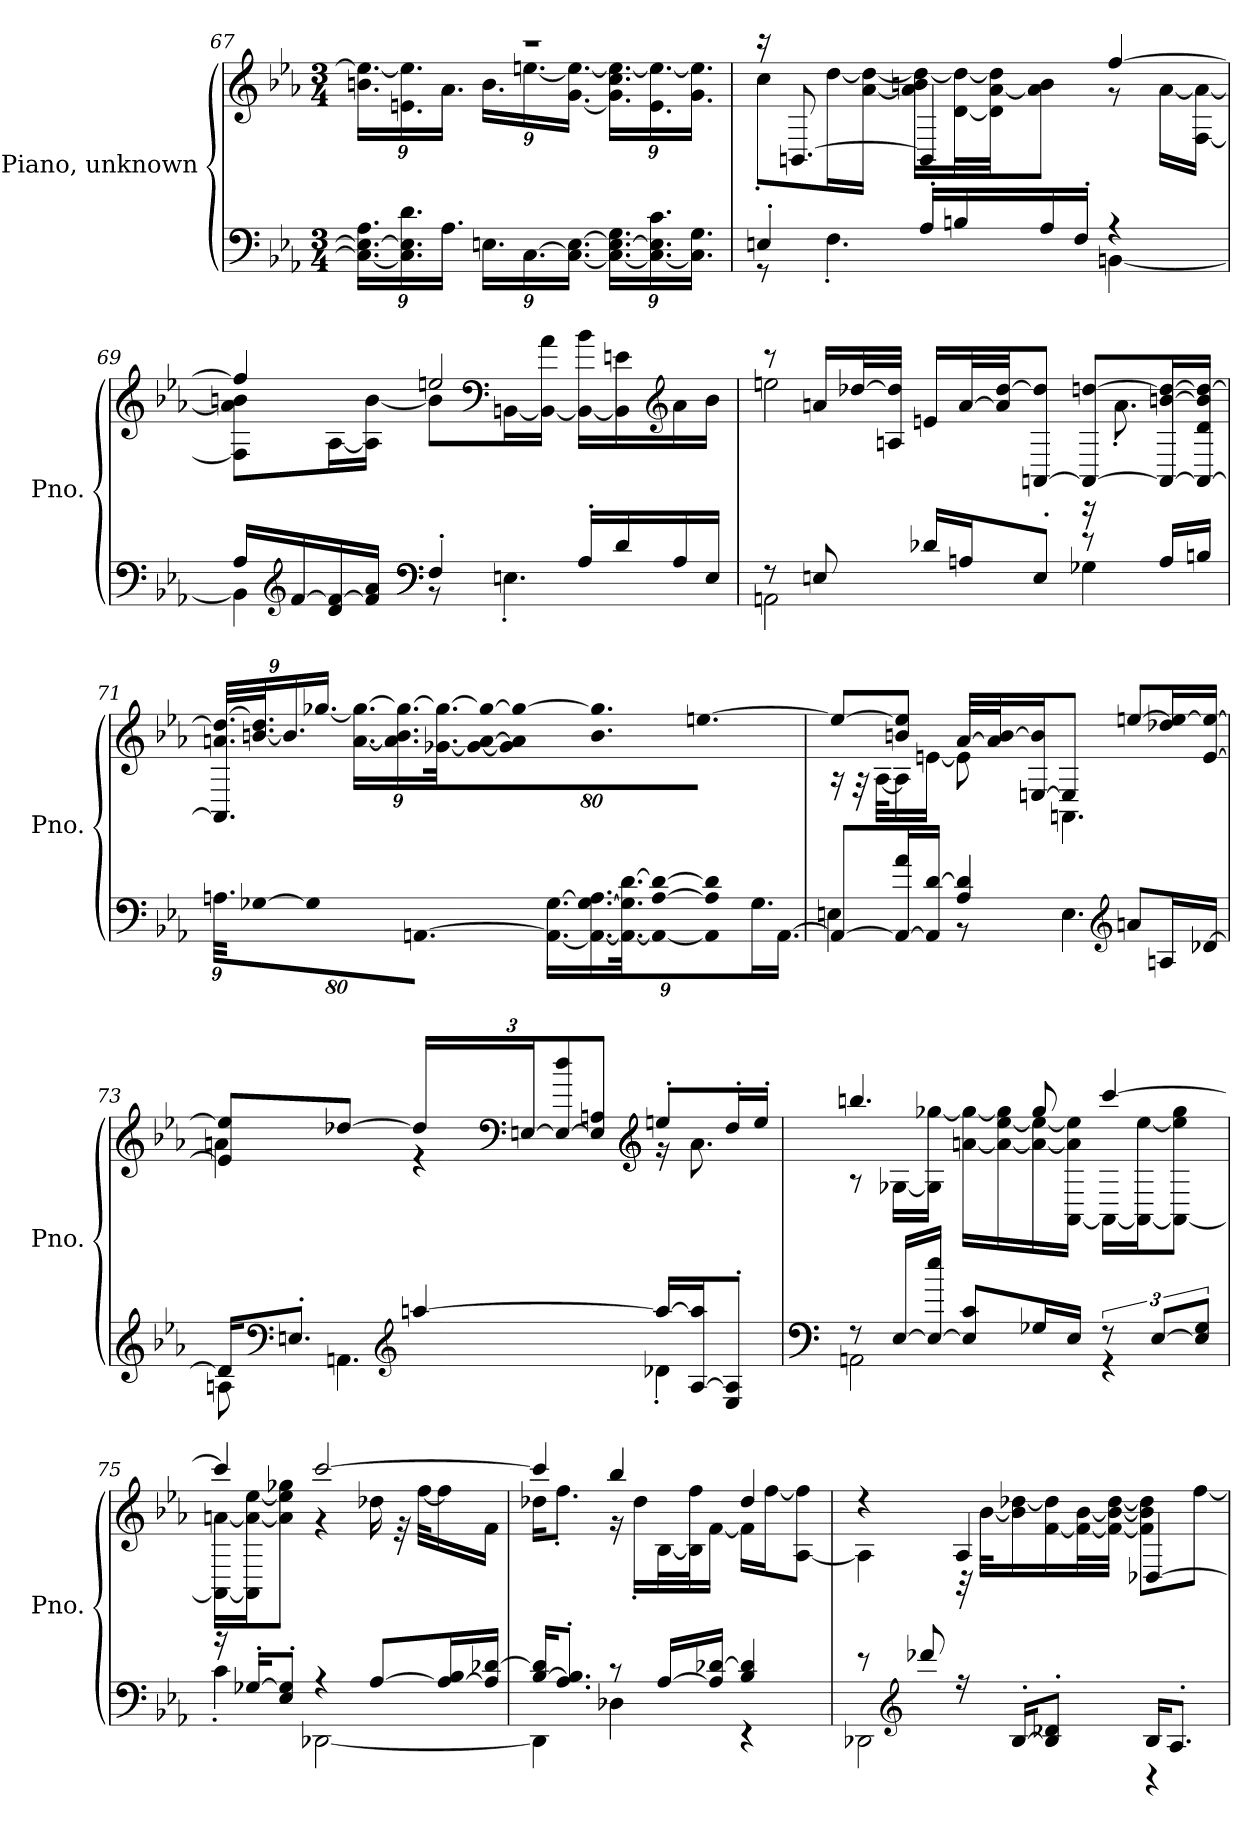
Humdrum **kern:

**kern	**kern
*part1	*part1
*staff2	*staff1
*I"Piano, unknown	*
*I'Pno.	*
*clefF4	*clefG2
*k[b-e-a-]	*k[b-e-a-]
*M3/4	*M3/4
=67	=67
*	*^
*Xbrackettup	*	*Xbrackettup
18.C\_ 18.E\_ 18.A-\LL	2.r	18.bn\ 18.ee\_LL
18.C\] 18.E\] 18.d\	.	18.en\ 18.ee\]
18.A-\JJ	.	18.a-\JJ
18.En\LL	.	18.b\LL
[18.C\	.	[18.een\
18.C\_ [18.E\JJ	.	[18.g\ 18.ee\_JJ
18.C\_ 18.E\_ 18.G\LL	.	18.g\] 18.cc\ 18.ee\_LL
18.C\_ 18.E\] 18.c\	.	18.e\ 18.ee\_
18.C\] 18.G\JJ	.	18.g\ 18.ee\]JJ
!!LO:LB:g=z	!!
=68	=68	=68
*^	*	*
4En'/	8r	16r	8cc'\L
.	.	[8.BBn/	.
.	4.F'\	.	[16dd\L
.	.	.	[16a-\ 16dd\_JJ
16A-'/LL	.	4BB/]	16a-\] 16bn\ 16dd\_LL
16Bn/	.	.	[32d\ 32dd\_L
.	.	.	32d\] [32a-\ 32dd\]JJ
16A-/	.	.	8a-\] 8b\J
16F'/JJ	.	.	.
4r	[4BBn\	[4ff/	8r
.	.	.	[16a-\LL
.	.	.	[16F\ 16a-\_JJ
=69	=69	=69	=69
16A-/LL	4BB\]	4ff/]	8F\] 8a-\] 8bn\L
*clefG2	*	*	*
[16f/	.	.	.
16d/ 16f/_	.	.	[16A-\L
16f/] 16a-/JJ	.	.	16A-\] [16b\JJ
*clefF4	*	*	*
4F'/	8r	2een/	8b\L]
*	*	*clefF4	*
.	4.En'\	.	[16BBn\L
.	.	.	16BB\_ 16a-\JJ
16A-'/LL	.	.	16BB\_ 16b\LL
16d/	.	.	16BB\] 16en\
*	*	*clefG2	*
16A-/	.	.	16a-\
16E/JJ	.	.	16b\JJ
!!LO:LB:g=z	!!
=70	=70	=70	=70
8r	2AAn\	8r	2een\
8En/	.	16an/LL	.
.	.	[32dd-X/L	.
.	.	32An/ 32dd-/]JJJ	.
16d-X/LL	.	16en/LL	.
16An/J	.	[32a/L	.
.	.	32a/] [32dd-/JJ	.
8E'/J	.	[8AAn/ 8dd-/]J	.
8r	4G-X\	8AA/_ [8ddn/L	16r
.	.	.	8.a'\
16A/LL	.	16AA/_ [16bn/ 16dd/_L	.
16Bn/JJ	.	16AA/_ 16d/ 16b/] 16dd/_JJ	.
*v	*v	*	*
*	*v	*v
=71	=71
36.An\KKL	36.AA/] 36.an/ 36.dd/_LLL
!LO:N:vis=8	!
[640%71G-X\	[36.bn/ 36.dd/]J
.	18.b/]
!LO:N:vis=64	!
640%9G-\KKL]	.
[18.AAn\JJ	[18.gg-X/JJ
18.AA\_ [18.G-\LL	[18.a\ 18.gg-\_LL
18.AA\_ 18.G-\_ 18.A\	18.a\] 18.b\ 18.gg-\_
36.AA\_ 36.G-\] [36.d\JK	[36.g-X\ 36.gg-\_JK
!LO:N:vis=8	!LO:N:vis=8
640%71AA\_ [640%71A\ 640%71d\_	640%71g-\_ [640%71a\ 640%71gg-\_
!LO:N:vis=64	!LO:N:vis=64
640%9AA\] 640%9A\] 640%9d\]KKL	640%9g-\] 640%9a\] 640%9gg-\_KKL
18.G-\	18.b\ 18.gg-\]
[18.AA\JJ	[18.een\JJ
!!LO:LB:g=z
=72	=72
*^	*^
8AA/L_	4En\	8ee/L_	16r
.	.	.	32r
.	.	.	[32A-\KLL
16AA/_ 16a-/L	.	8bn/ 8ee/]J	16A-\]
16AA/] [16d/JJ	.	.	[16en\JJ
4A-/ 4d/]	8r	[32a-/LLL	8e\]
.	.	32a-/] [32b/J	.
.	.	[16En/ 16b/]J	.
.	4.E\	8E/J]	4.AAn\
*clefG2	*	*	*
8an/L	.	[8een/L	.
16An/L	.	16dd-X/ 16ee/_L	.
[16d-X/JJ	.	[16e/ 16ee/_JJ	.
!!LO:PB:g=z	!!
=73	=73	=73	=73
16d-/KL]	8An\	8e/] 8ee/]L	4an\
*clefF4	*	*	*
8.En'/J	.	.	.
.	4.AAn\	[8dd-X/J	.
*clefG2	*	*	*
[4aan/	.	24dd-/LL]	4r
*	*	*clefF4	*
.	.	[24En/J	.
.	.	12E/_ 12dd-/	.
.	.	12E/] 12An/J	.
*	*	*clefG2	*
16aa/LL_	4d-X'\	8een'/L	16r
[16A/ 16aa/]J	.	.	8.a\
8E/' 8A/]'J	.	16dd-'/L	.
.	.	16ee'/JJ	.
!!LO:LB:g=z	!!
=74	=74	=74	=74
*clefF4	*	*	*
8r	2AAn\	4.bbn/	8r
[16E-/LL	.	.	[16G-X\LL
16E-/_ 16ee-/JJ	.	.	16G-\] [16gg-X\JJ
8E-/] 8c/L	.	.	[16an\ 16gg-\_LL
.	.	.	16a\_ [16ee-\ 16gg-\]
16G-X/L	.	8gg-/	16a\_ 16ee-\_
16E-/JJ	.	.	[16AA-\ 16a\] 16ee-\]JJ
*brackettup	*	*	*
12r	4r	[4ccc/	16AA-\LL_
.	.	.	16AA-\_ [16ee-\J
[12E-/L	.	.	.
.	.	.	8AA-\_ 8ee-\] 8gg-\J
12E-/] 12G-/J	.	.	.
=75	=75	=75	=75
16r	4c'\	4ccc/]	16AA-\_ [16an\LL
[16G-X'/KL	.	.	16AA-\] 16a\_ [16ee-\J
8E-/' 8G-/]'J	.	.	8a\] 8ee-\] 8gg-X\J
4r	[2DD-X\	[2ccc/	4r
[8A-/L	.	.	16dd-X\
.	.	.	32r
.	.	.	[32ff\KLL
16A-/_ 16B-/L	.	.	16ff\]
16A-/] [16d-X/JJ	.	.	16f\JJ
!!LO:LB:g=z	!!
=76	=76	=76	=76
[16B-/ 16d-/]KL	4DD-\]	4ccc/]	16dd-X\KL
8.A-/' 8.B-/]'J	.	.	8.ff'\J
8r	4D-X\	4bb-/	16r
.	.	.	16dd-'\LL
[16A-/LL	.	.	[32B-\L
.	.	.	32B-\] 32ff\J
16A-/] [16d-X/JJ	.	.	[16f\JJ
4B-/ 4d-/]	4r	4dd-/	16f\LL]
.	.	.	[16ff\J
.	.	.	[8A-\ 8ff\]J
=77	=77	=77	=77
8r	2DD-X\	4r	4A-\]
*clefG2	*	*	*
8ddd-X/	.	.	.
16r	.	4A-/	32r
.	.	.	[32b-\KLL
[16B-'/KL	.	.	16b-\] [16dd-X\
8B-/]' 8d-X/'J	.	.	[16f\ 16dd-\]
.	.	.	32f\_ [32b-\L
.	.	.	32f\_ 32b-\_ [32dd-\JJJ
16B-/KL	4r	[4D-X/	8f\] 8b-\] 8dd-\]L
8.A-'/J	.	.	.
.	.	.	[8ff\J
*v	*v	*	*
*	*v	*v
=	=
*-	*-
